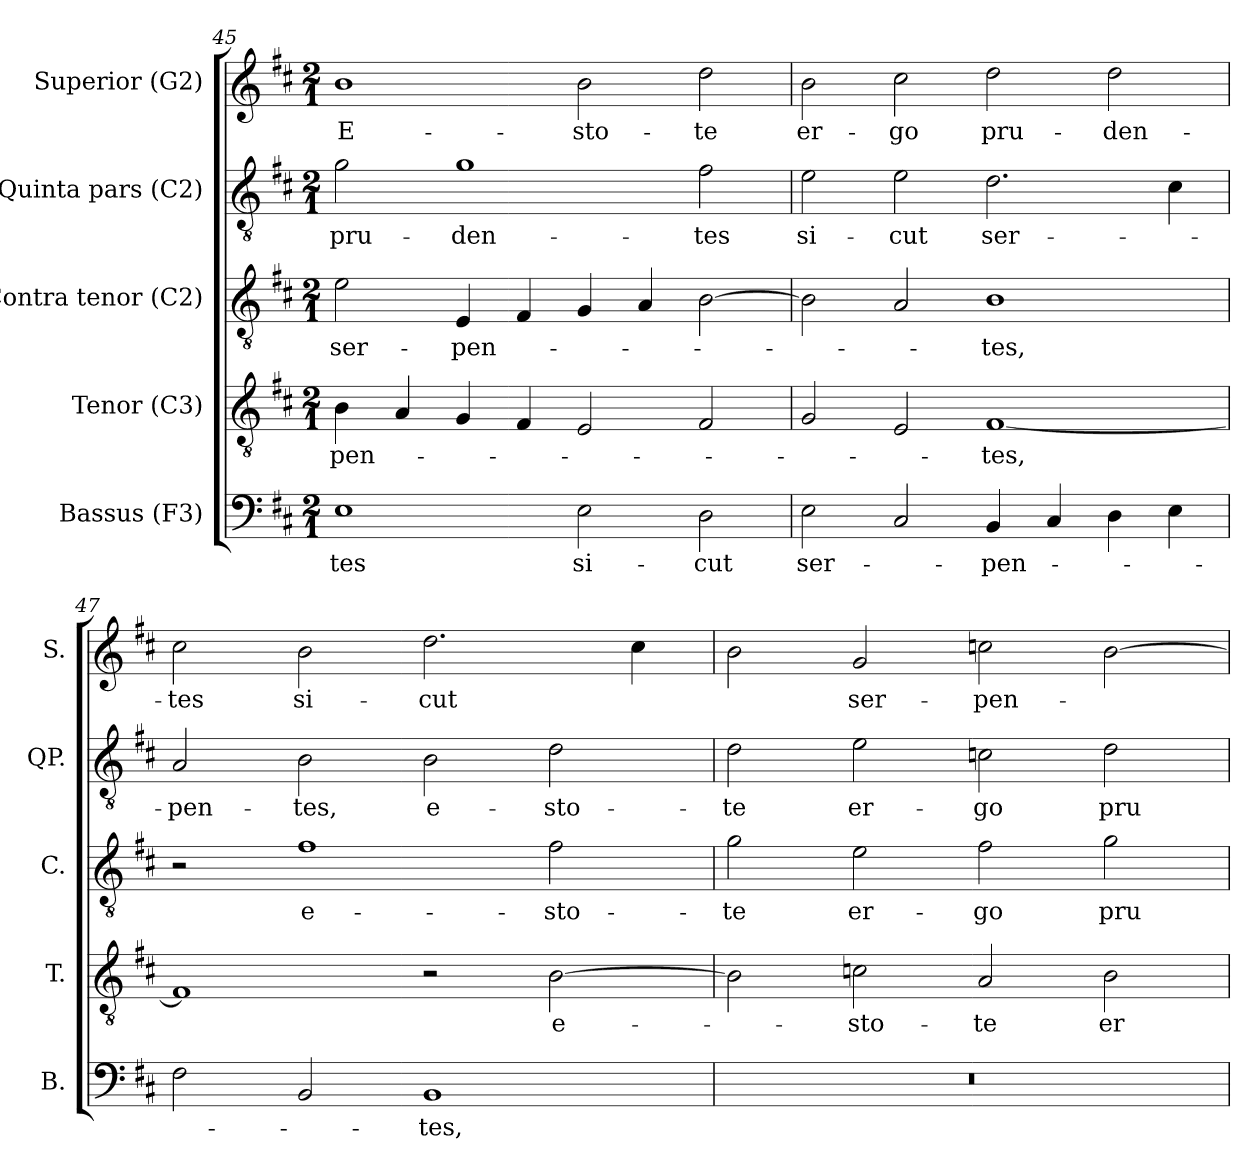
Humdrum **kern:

**kern	**text	**kern	**text	**kern	**text	**kern	**text	**kern	**text
*part5	*part5	*part4	*part4	*part3	*part3	*part2	*part2	*part1	*part1
*staff5	*staff5	*staff4	*staff4	*staff3	*staff3	*staff2	*staff2	*staff1	*staff1
*I"Bassus (F3)	*	*I"Tenor (C3)	*	*I"Contra tenor (C2)	*	*I"Quinta pars (C2)	*	*I"Superior (G2)	*
*I'B.	*	*I'T.	*	*I'C.	*	*I'QP.	*	*I'S.	*
!!LO:LB:g=z
*clefF4	*	*clefGv2	*	*clefGv2	*	*clefGv2	*	*clefG2	*
*	*	*ITrd7c12	*	*ITrd7c12	*	*ITrd7c12	*	*	*
*k[f#c#]	*	*k[f#c#]	*	*k[f#c#]	*	*k[f#c#]	*	*k[f#c#]	*
*D:	*	*D:	*	*D:	*	*D:	*	*D:	*
*M2/1	*	*M2/1	*	*M2/1	*	*M2/1	*	*M2/1	*
=45	=45	=45	=45	=45	=45	=45	=45	=45	=45
!	!LO:LY:b:color=#000000	!	!	!	!	!	!	!	!
!	!	!	!LO:LY:b:color=#000000	!	!	!	!	!	!
!	!	!	!	!	!LO:LY:b:color=#000000	!	!	!	!
!	!	!	!	!	!	!	!LO:LY:b:color=#000000	!	!
!	!	!	!	!	!	!	!	!	!LO:LY:b:color=#000000
1Ei	-tes	4BBi\	-pen-	2Ei\	ser-	2Gi\	pru-	1bi	E-
.	.	4AAi/	.	.	.	.	.	.	.
!	!	!	!	!	!LO:LY:b:color=#000000	!	!	!	!
!	!	!	!	!	!	!	!LO:LY:b:color=#000000	!	!
.	.	4GGi/	.	4EEi/	-pen-	1Gi	-den-	.	.
.	.	4FF#i/	.	4FF#i/	.	.	.	.	.
!	!LO:LY:b:color=#000000	!	!	!	!	!	!	!	!
!	!	!	!	!	!	!	!	!	!LO:LY:b:color=#000000
2Ei\	si-	2EEi/	.	4GGi/	.	.	.	2bi\	-sto-
.	.	.	.	4AAi/	.	.	.	.	.
!	!LO:LY:b:color=#000000	!	!	!	!	!	!	!	!
!	!	!	!	!	!	!	!LO:LY:b:color=#000000	!	!
!	!	!	!	!	!	!	!	!	!LO:LY:b:color=#000000
2Di\	-cut	2FF#i/	.	[2BBi\	.	2F#i\	-tes	2ddi\	-te
=46	=46	=46	=46	=46	=46	=46	=46	=46	=46
!	!LO:LY:b:color=#000000	!	!	!	!	!	!	!	!
!	!	!	!	!	!	!	!LO:LY:b:color=#000000	!	!
!	!	!	!	!	!	!	!	!	!LO:LY:b:color=#000000
2Ei\	ser-	2GGi/	.	2BBi\]	.	2Ei\	si-	2bi\	er-
!	!	!	!	!	!	!	!LO:LY:b:color=#000000	!	!
!	!	!	!	!	!	!	!	!	!LO:LY:b:color=#000000
2C#i/	.	2EEi/	.	2AAi/	.	2Ei\	-cut	2cc#i\	-go
!	!LO:LY:b:color=#000000	!	!	!	!	!	!	!	!
!	!	!	!LO:LY:b:color=#000000	!	!	!	!	!	!
!	!	!	!	!	!LO:LY:b:color=#000000	!	!	!	!
!	!	!	!	!	!	!	!LO:LY:b:color=#000000	!	!
!	!	!	!	!	!	!	!	!	!LO:LY:b:color=#000000
4BBi/	-pen-	[1FF#i	-tes,	1BBi	-tes,	2.Di\	ser-	2ddi\	pru-
4C#i/	.	.	.	.	.	.	.	.	.
!	!	!	!	!	!	!	!	!	!LO:LY:b:color=#000000
4Di\	.	.	.	.	.	.	.	2ddi\	-den-
4Ei\	.	.	.	.	.	4C#i\	.	.	.
=47	=47	=47	=47	=47	=47	=47	=47	=47	=47
!	!	!	!	!	!	!	!LO:LY:b:color=#000000	!	!
!	!	!	!	!	!	!	!	!	!LO:LY:b:color=#000000
2F#i\	.	1FF#i]	.	2r	.	2AAi/	-pen-	2cc#i\	-tes
!	!	!	!	!	!LO:LY:b:color=#000000	!	!	!	!
!	!	!	!	!	!	!	!LO:LY:b:color=#000000	!	!
!	!	!	!	!	!	!	!	!	!LO:LY:b:color=#000000
2BBi/	.	.	.	1F#i	e-	2BBi\	-tes,	2bi\	si-
!	!LO:LY:b:color=#000000	!	!	!	!	!	!	!	!
!	!	!	!	!	!	!	!LO:LY:b:color=#000000	!	!
!	!	!	!	!	!	!	!	!	!LO:LY:b:color=#000000
1BBi	-tes,	2r	.	.	.	2BBi\	e-	2.ddi\	-cut
!	!	!	!LO:LY:b:color=#000000	!	!	!	!	!	!
!	!	!	!	!	!LO:LY:b:color=#000000	!	!	!	!
!	!	!	!	!	!	!	!LO:LY:b:color=#000000	!	!
.	.	[2BBi\	e-	2F#i\	-sto-	2Di\	-sto-	.	.
.	.	.	.	.	.	.	.	4cc#i\	.
=48	=48	=48	=48	=48	=48	=48	=48	=48	=48
!LO:N:vis=1	!	!	!	!	!	!	!	!	!
!	!	!	!	!	!LO:LY:b:color=#000000	!	!	!	!
!	!	!	!	!	!	!	!LO:LY:b:color=#000000	!	!
0r	.	2BBi\]	.	2Gi\	-te	2Di\	-te	2bi\	.
!	!	!	!LO:LY:b:color=#000000	!	!	!	!	!	!
!	!	!	!	!	!LO:LY:b:color=#000000	!	!	!	!
!	!	!	!	!	!	!	!LO:LY:b:color=#000000	!	!
!	!	!	!	!	!	!	!	!	!LO:LY:b:color=#000000
.	.	2Ci\	-sto-	2Ei\	er-	2Ei\	er-	2gi/	ser-
!	!	!	!LO:LY:b:color=#000000	!	!	!	!	!	!
!	!	!	!	!	!LO:LY:b:color=#000000	!	!	!	!
!	!	!	!	!	!	!	!LO:LY:b:color=#000000	!	!
!	!	!	!	!	!	!	!	!	!LO:LY:b:color=#000000
.	.	2AAi/	-te	2F#i\	-go	2Ci\	-go	2cci\	-pen-
!	!	!	!LO:LY:b:color=#000000	!	!	!	!	!	!
!	!	!	!	!	!LO:LY:b:color=#000000	!	!	!	!
!	!	!	!	!	!	!	!LO:LY:b:color=#000000	!	!
.	.	2BBi\	er-	2Gi\	pru-	2Di\	pru-	[2bi\	.
=	=	=	=	=	=	=	=	=	=
*-	*-	*-	*-	*-	*-	*-	*-	*-	*-
